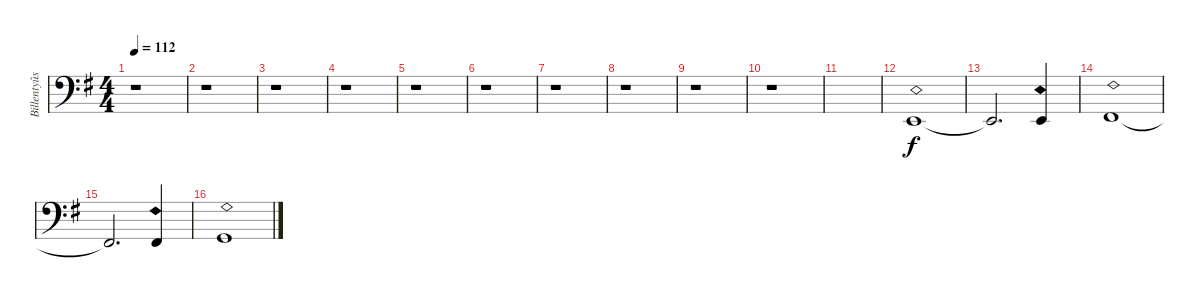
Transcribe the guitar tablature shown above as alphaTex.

\track ("Billentyûs 1 (Jon Lord)" "Billentyûs") {instrument stringensemble1}
\staff {score}
\tuning (C3 G2 D2 A1 E1 B0) {hide}
\ts (4 4)
\tempo 112
\clef f4
\ks g
r.1{dy f} |
r.1 |
r.1 |
r.1 |
r.1 |
r.1 |
r.1 |
r.1 |
r.1 |
r.1 |
|
2.3{ph 12}.1 |
2.3{t}.2{d} 2.3{ph 12}.4 |
4.3{ph 12}.1 |
4.3{t}.2{d} 4.3{ph 12}.4 |
0.2{ph 12}.1
